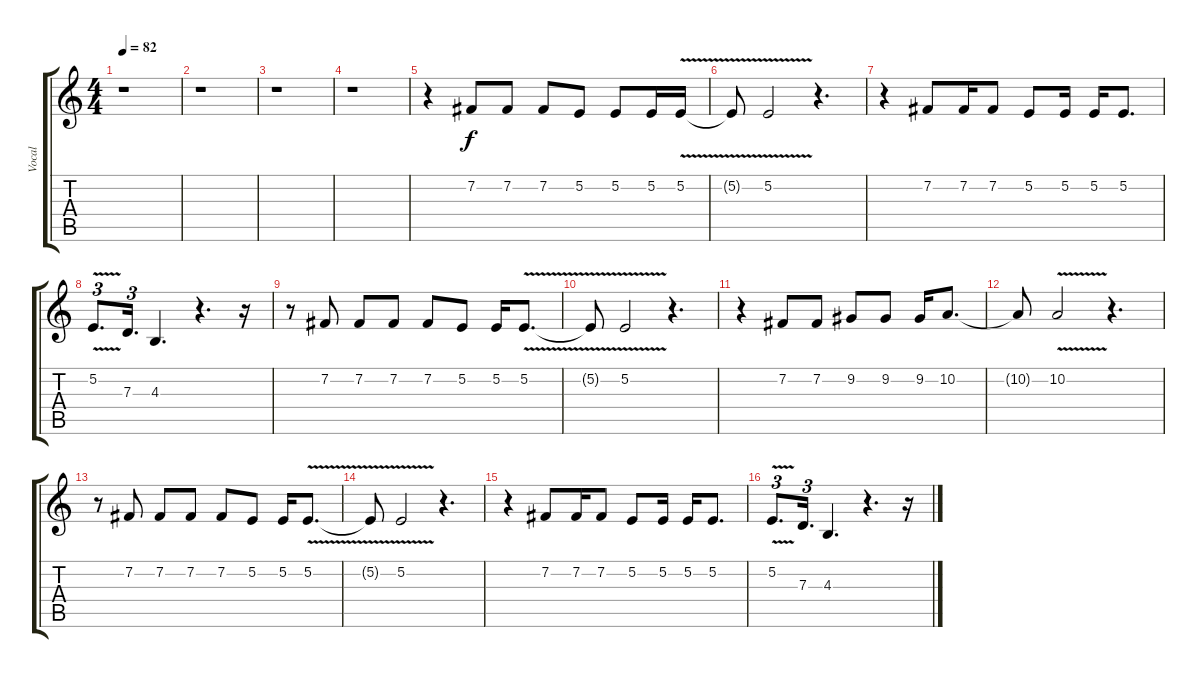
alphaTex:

\track ("Vocal" "Vocal") {instrument lead2sawtooth}
\staff {score tabs}
\tuning (E4 B3 G3 D3 A2 E2) {hide}
\ts (4 4)
\tempo 82
\clef g2
\ks c
r.1{dy f} |
r.1 |
r.1 |
r.1 |
r.4 7.2.8 7.2.8 7.2.8 5.2.8 5.2.8 5.2.16 5.2{v}.16 |
5.2{t}.8 5.2{v}.2 r.4{d} |
r.4 7.2.8 7.2.16 7.2.8 5.2.8 5.2.16 5.2.16 5.2.8{d} |
5.2{v}.8{d tu (3 2)} 7.3.16{d tu (3 2)} 4.3.4{d} r.4{d} r.16 |
r.8 7.2.8 7.2.8 7.2.8 7.2.8 5.2.8 5.2.16 5.2{v}.8{d} |
5.2{t}.8 5.2{v}.2 r.4{d} |
r.4 7.2.8 7.2.8 9.2.8 9.2.8 9.2.16 10.2.8{d} |
10.2{t}.8 10.2{v}.2 r.4{d} |
r.8 7.2.8 7.2.8 7.2.8 7.2.8 5.2.8 5.2.16 5.2{v}.8{d} |
5.2{t}.8 5.2{v}.2 r.4{d} |
r.4 7.2.8 7.2.16 7.2.8 5.2.8 5.2.16 5.2.16 5.2.8{d} |
5.2{v}.8{d tu (3 2)} 7.3.16{d tu (3 2)} 4.3.4{d} r.4{d} r.16
